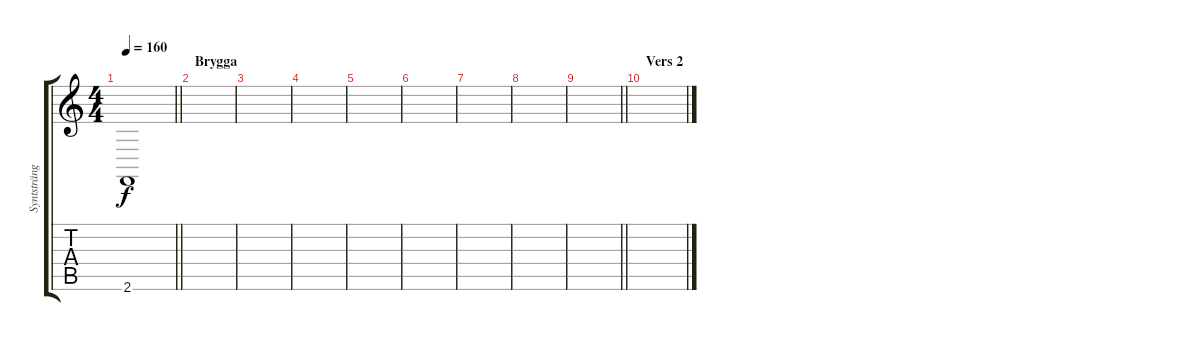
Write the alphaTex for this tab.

\track ("Syntsträngar" "Syntsträng") {instrument stringensemble1}
\staff {score tabs}
\tuning (Eb4 Bb3 Gb3 Db3 Ab2 Eb2) {hide}
\ts (4 4)
\tempo 160
\clef g2
\barLineRight lightlight
\ks c
2.6.1{dy f} |
\section ("" "Brygga")
|
|
|
|
|
|
|
\barLineRight lightlight
|
\section ("" "Vers 2")
